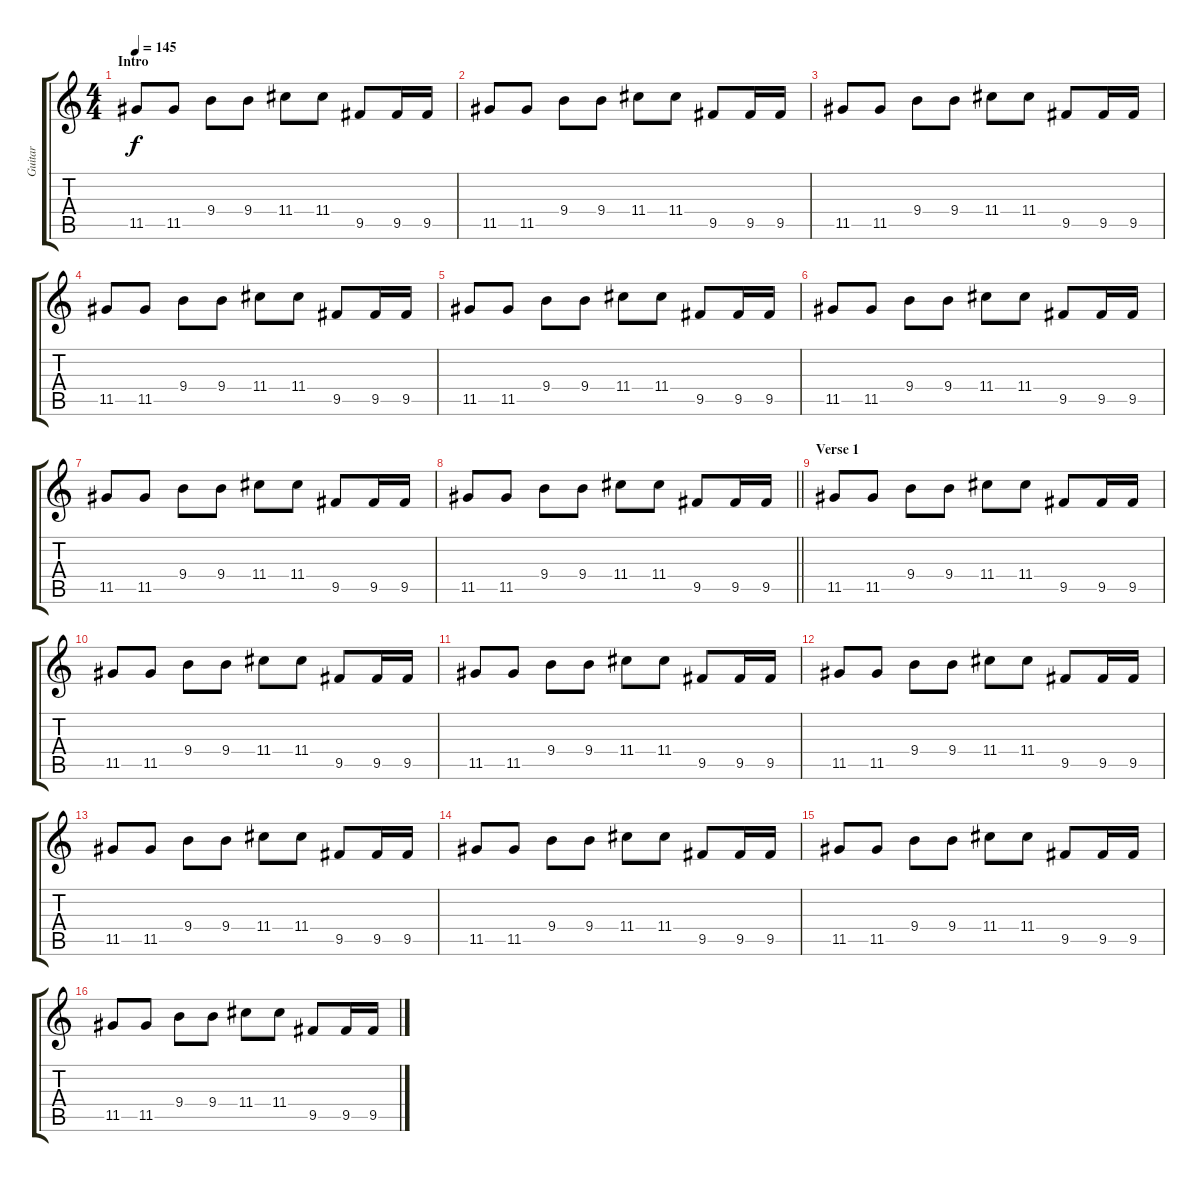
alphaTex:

\track ("Guitar" "Guitar") {instrument overdrivenguitar}
\staff {score tabs}
\tuning (E4 B3 G3 D3 A2 E2) {hide}
\ts (4 4)
\section ("" "Intro")
\tempo 145
\clef g2
\ks c
11.5.8{dy f instrument overdrivenguitar} 11.5.8 9.4.8 9.4.8 11.4.8 11.4.8 9.5.8 9.5.16 9.5.16 |
11.5.8 11.5.8 9.4.8 9.4.8 11.4.8 11.4.8 9.5.8 9.5.16 9.5.16 |
11.5.8 11.5.8 9.4.8 9.4.8 11.4.8 11.4.8 9.5.8 9.5.16 9.5.16 |
11.5.8 11.5.8 9.4.8 9.4.8 11.4.8 11.4.8 9.5.8 9.5.16 9.5.16 |
11.5.8 11.5.8 9.4.8 9.4.8 11.4.8 11.4.8 9.5.8 9.5.16 9.5.16 |
11.5.8 11.5.8 9.4.8 9.4.8 11.4.8 11.4.8 9.5.8 9.5.16 9.5.16 |
11.5.8 11.5.8 9.4.8 9.4.8 11.4.8 11.4.8 9.5.8 9.5.16 9.5.16 |
\barLineRight lightlight
11.5.8 11.5.8 9.4.8 9.4.8 11.4.8 11.4.8 9.5.8 9.5.16 9.5.16 |
\section ("" "Verse 1")
11.5.8 11.5.8 9.4.8 9.4.8 11.4.8 11.4.8 9.5.8 9.5.16 9.5.16 |
11.5.8 11.5.8 9.4.8 9.4.8 11.4.8 11.4.8 9.5.8 9.5.16 9.5.16 |
11.5.8 11.5.8 9.4.8 9.4.8 11.4.8 11.4.8 9.5.8 9.5.16 9.5.16 |
11.5.8 11.5.8 9.4.8 9.4.8 11.4.8 11.4.8 9.5.8 9.5.16 9.5.16 |
11.5.8 11.5.8 9.4.8 9.4.8 11.4.8 11.4.8 9.5.8 9.5.16 9.5.16 |
11.5.8 11.5.8 9.4.8 9.4.8 11.4.8 11.4.8 9.5.8 9.5.16 9.5.16 |
11.5.8 11.5.8 9.4.8 9.4.8 11.4.8 11.4.8 9.5.8 9.5.16 9.5.16 |
11.5.8 11.5.8 9.4.8 9.4.8 11.4.8 11.4.8 9.5.8 9.5.16 9.5.16
